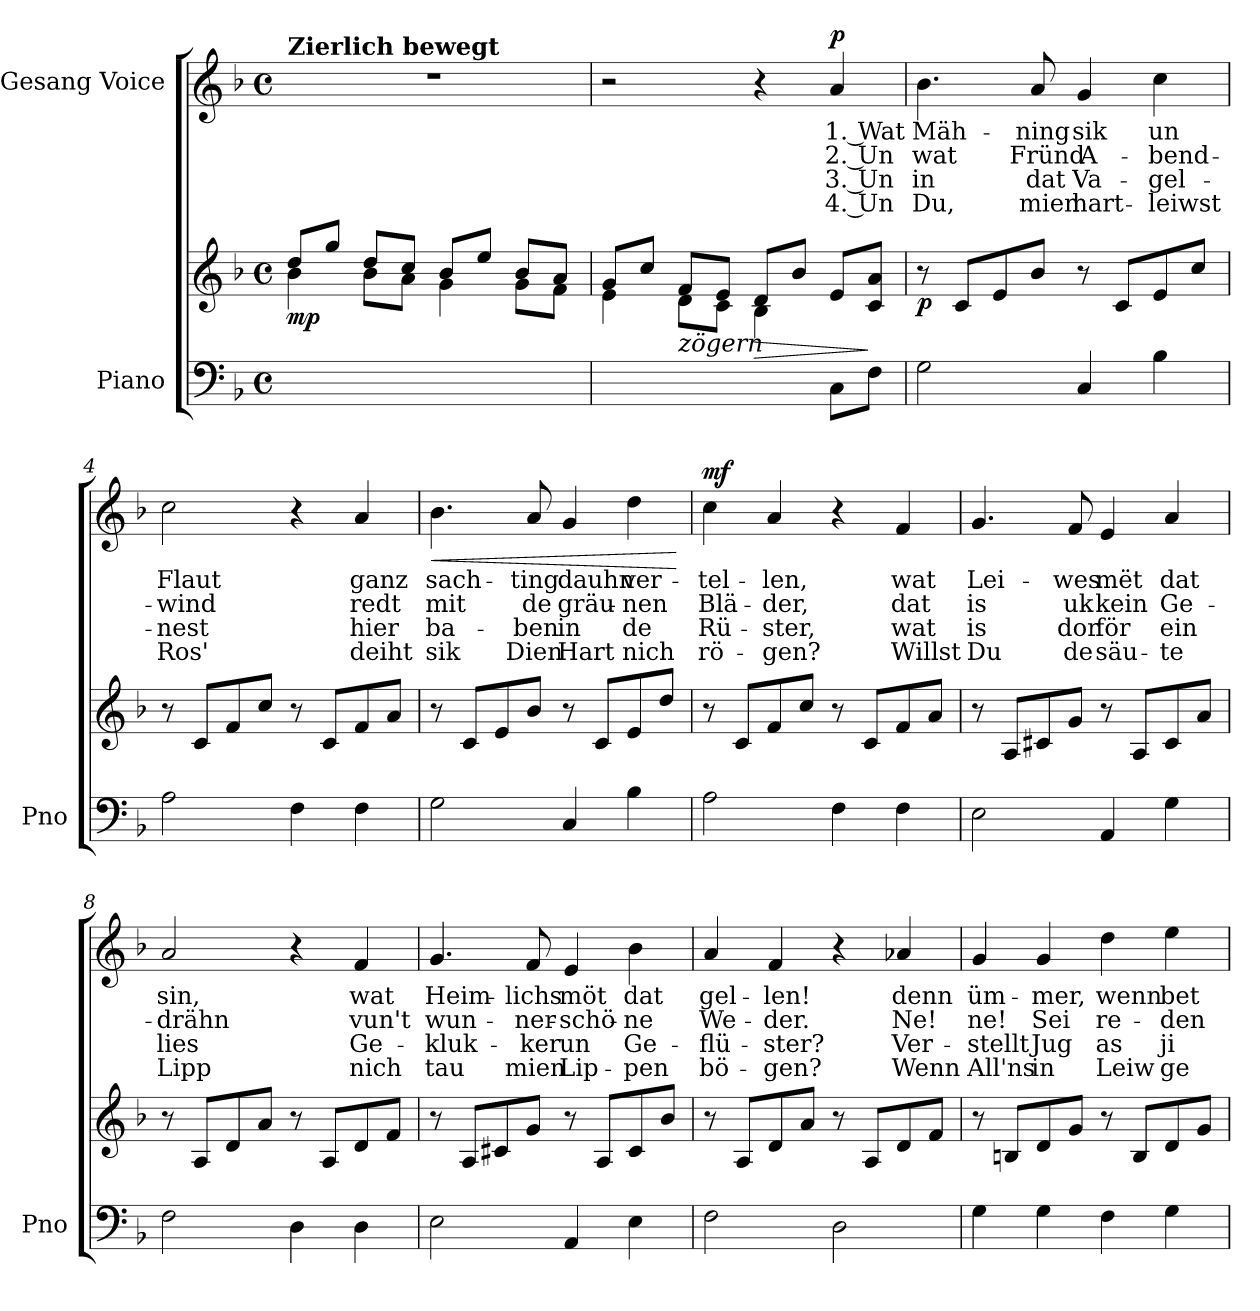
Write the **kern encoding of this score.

**kern	**kern	**dynam	**kern	**text	**text	**text	**text	**dynam
*part2	*part2	*part2	*part1	*part1	*part1	*part1	*part1	*part1
*staff3	*staff2	*staff2/3	*staff1	*staff1	*staff1	*staff1	*staff1	*staff1
*I"Piano	*	*	*I"Gesang Voice	*	*	*	*	*
*I'Pno	*	*	*	*	*	*	*	*
*clefF4	*clefG2	*	*clefG2	*	*	*	*	*
*k[b-]	*k[b-]	*	*k[b-]	*	*	*	*	*
*M4/4	*M4/4	*	*M4/4	*	*	*	*	*
*met(c)	*met(c)	*	*met(c)	*	*	*	*	*
=1	=1	=1	=1	=1	=1	=1	=1	=1
*	*^	*	*	*	*	*	*	*
!	!	!	!	!LO:TX:a:B:t=Zierlich bewegt	!	!	!	!	!
!	!	!	!LO:DY:b	!	!	!	!	!	!
1ryy	8dd/L	4b-\	mp	1r	.	.	.	.	.
.	8gg/J	.	.	.	.	.	.	.	.
.	8dd/L	8b-\L	.	.	.	.	.	.	.
.	8cc/J	8a\J	.	.	.	.	.	.	.
.	8b-/L	4g\	.	.	.	.	.	.	.
.	8ee/J	.	.	.	.	.	.	.	.
.	8b-/L	8g\L	.	.	.	.	.	.	.
.	8a/J	8f\J	.	.	.	.	.	.	.
=2	=2	=2	=2	=2	=2	=2	=2	=2	=2
*	*	*	*	*^	*	*	*	*	*
2.ryy	8g/L	4e\	.	2r	4ryy	.	.	.	.	.
.	8cc/J	.	.	.	.	.	.	.	.	.
*	*	*	*	*MM126	*	*	*	*	*	*
!	!LO:TX:b:i:t=zögern	!	!	!	!	!	!	!	!	!
.	8f/L	8d\L	.	.	2.ryy	.	.	.	.	.
.	8e/J	8c\J	.	.	.	.	.	.	.	.
!	!	!	!LO:HP:b	!	!	!	!	!	!	!
.	8d/L	4B-\	>	4r	.	.	.	.	.	.
.	8b-/J	.	.	.	.	.	.	.	.	.
!	!	!	!	!	!	!LO:LY:b	!LO:LY:b	!LO:LY:b	!LO:LY:b	!LO:DY:a
8C\L	8e/L	4ryy	.	4a/	.	1. Wat	2. Un	3. Un	4. Un	p
8F\J	8c/ 8a/J	.	]	.	.	.	.	.	.	.
*	*v	*v	*	*	*	*	*	*	*	*
=3	=3	=3	=3	=3	=3	=3	=3	=3	=3
!	!	!LO:DY:b	!	!	!LO:LY:b	!LO:LY:b	!LO:LY:b	!LO:LY:b	!
*	*	*	*v	*v	*	*	*	*	*
2G\	8r	p	4.b-\	Mäh-	wat	in	Du,	.
.	8c/L	.	.	.	.	.	.	.
.	8e/	.	.	.	.	.	.	.
!	!	!	!	!LO:LY:b	!LO:LY:b	!LO:LY:b	!LO:LY:b	!
.	8b-/J	.	8a/	-ning	Fründ	dat	mien	.
!	!	!	!	!LO:LY:b	!LO:LY:b	!LO:LY:b	!LO:LY:b	!
4C/	8r	.	4g/	sik	A-	Va-	hart-	.
.	8c/L	.	.	.	.	.	.	.
!	!	!	!	!LO:LY:b	!LO:LY:b	!LO:LY:b	!LO:LY:b	!
4B-\	8e/	.	4cc\	un	-bend-	-gel-	-leiwst	.
.	8cc/J	.	.	.	.	.	.	.
=4	=4	=4	=4	=4	=4	=4	=4	=4
!	!	!	!	!LO:LY:b	!LO:LY:b	!LO:LY:b	!LO:LY:b	!
2A\	8r	.	2cc\	Flaut	-wind	-nest	Ros'	.
.	8c/L	.	.	.	.	.	.	.
.	8f/	.	.	.	.	.	.	.
.	8cc/J	.	.	.	.	.	.	.
4F\	8r	.	4r	.	.	.	.	.
.	8c/L	.	.	.	.	.	.	.
!	!	!	!	!LO:LY:b	!LO:LY:b	!LO:LY:b	!LO:LY:b	!
4F\	8f/	.	4a/	ganz	redt	hier	deiht	.
.	8a/J	.	.	.	.	.	.	.
!!LO:LB:g=z
=5	=5	=5	=5	=5	=5	=5	=5	=5
!	!	!	!	!LO:LY:b	!LO:LY:b	!LO:LY:b	!LO:LY:b	!LO:HP:b
2G\	8r	.	4.b-\	sach-	mit	ba-	sik	<
.	8c/L	.	.	.	.	.	.	.
.	8e/	.	.	.	.	.	.	.
!	!	!	!	!LO:LY:b	!LO:LY:b	!LO:LY:b	!LO:LY:b	!
.	8b-/J	.	8a/	-ting	de	-ben	Dien	.
!	!	!	!	!LO:LY:b	!LO:LY:b	!LO:LY:b	!LO:LY:b	!
4C/	8r	.	4g/	dauhn	gräu-	in	Hart	.
.	8c/L	.	.	.	.	.	.	.
!	!	!	!	!LO:LY:b	!LO:LY:b	!LO:LY:b	!LO:LY:b	!
4B-\	8e/	.	4dd\	ver-	-nen	de	nich	.
.	8dd/J	.	.	.	.	.	.	.
.	.	.	.	.	.	.	.	[
=6	=6	=6	=6	=6	=6	=6	=6	=6
!	!	!	!	!LO:LY:b	!LO:LY:b	!LO:LY:b	!LO:LY:b	!LO:DY:a
2A\	8r	.	4cc\	-tel-	Blä-	Rü-	rö-	mf
.	8c/L	.	.	.	.	.	.	.
!	!	!	!	!LO:LY:b	!LO:LY:b	!LO:LY:b	!LO:LY:b	!
.	8f/	.	4a/	-len,	-der,	-ster,	-gen?	.
.	8cc/J	.	.	.	.	.	.	.
4F\	8r	.	4r	.	.	.	.	.
.	8c/L	.	.	.	.	.	.	.
!	!	!	!	!LO:LY:b	!LO:LY:b	!LO:LY:b	!LO:LY:b	!
4F\	8f/	.	4f/	wat	dat	wat	Willst	.
.	8a/J	.	.	.	.	.	.	.
=7	=7	=7	=7	=7	=7	=7	=7	=7
!	!	!	!	!LO:LY:b	!LO:LY:b	!LO:LY:b	!LO:LY:b	!
2E\	8r	.	4.g/	Lei-	is	is	Du	.
.	8A/L	.	.	.	.	.	.	.
.	8c#X/	.	.	.	.	.	.	.
!	!	!	!	!LO:LY:b	!LO:LY:b	!LO:LY:b	!LO:LY:b	!
.	8g/J	.	8f/	-wes	uk	dor	de	.
!	!	!	!	!LO:LY:b	!LO:LY:b	!LO:LY:b	!LO:LY:b	!
4AA/	8r	.	4e/	mët	kein	för	säu-	.
.	8A/L	.	.	.	.	.	.	.
!	!	!	!	!LO:LY:b	!LO:LY:b	!LO:LY:b	!LO:LY:b	!
4G\	8c#/	.	4a/	dat	Ge-	ein	-te	.
.	8a/J	.	.	.	.	.	.	.
=8	=8	=8	=8	=8	=8	=8	=8	=8
!	!	!	!	!LO:LY:b	!LO:LY:b	!LO:LY:b	!LO:LY:b	!
2F\	8r	.	2a/	sin,	-drähn	lies	Lipp	.
.	8A/L	.	.	.	.	.	.	.
.	8d/	.	.	.	.	.	.	.
.	8a/J	.	.	.	.	.	.	.
4D\	8r	.	4r	.	.	.	.	.
.	8A/L	.	.	.	.	.	.	.
!	!	!	!	!LO:LY:b	!LO:LY:b	!LO:LY:b	!LO:LY:b	!
4D\	8d/	.	4f/	wat	vun't	Ge-	nich	.
.	8f/J	.	.	.	.	.	.	.
=9	=9	=9	=9	=9	=9	=9	=9	=9
!	!	!	!	!LO:LY:b	!LO:LY:b	!LO:LY:b	!LO:LY:b	!
2E\	8r	.	4.g/	Heim-	wun-	-kluk-	tau	.
.	8A/L	.	.	.	.	.	.	.
.	8c#X/	.	.	.	.	.	.	.
!	!	!	!	!LO:LY:b	!LO:LY:b	!LO:LY:b	!LO:LY:b	!
.	8g/J	.	8f/	-lichs	-ner-	-ker	mien	.
!	!	!	!	!LO:LY:b	!LO:LY:b	!LO:LY:b	!LO:LY:b	!
4AA/	8r	.	4e/	möt	-schö-	un	Lip-	.
.	8A/L	.	.	.	.	.	.	.
!	!	!	!	!LO:LY:b	!LO:LY:b	!LO:LY:b	!LO:LY:b	!
4E\	8c#/	.	4b-\	dat	-ne	Ge-	-pen	.
.	8b-/J	.	.	.	.	.	.	.
!!LO:LB:g=z
=10	=10	=10	=10	=10	=10	=10	=10	=10
!	!	!	!	!LO:LY:b	!LO:LY:b	!LO:LY:b	!LO:LY:b	!
2F\	8r	.	4a/	gel-	We-	-flü-	bö-	.
.	8A/L	.	.	.	.	.	.	.
!	!	!	!	!LO:LY:b	!LO:LY:b	!LO:LY:b	!LO:LY:b	!
.	8d/	.	4f/	-len!	-der.	-ster?	-gen?	.
.	8a/J	.	.	.	.	.	.	.
2D\	8r	.	4r	.	.	.	.	.
.	8A/L	.	.	.	.	.	.	.
!	!	!	!	!LO:LY:b	!LO:LY:b	!LO:LY:b	!LO:LY:b	!
.	8d/	.	4a-X/	denn	Ne!	Ver-	Wenn	.
.	8f/J	.	.	.	.	.	.	.
=11	=11	=11	=11	=11	=11	=11	=11	=11
!	!	!	!	!LO:LY:b	!LO:LY:b	!LO:LY:b	!LO:LY:b	!
4G\	8r	.	4g/	üm-	ne!	-stellt	All'ns	.
.	8Bn/L	.	.	.	.	.	.	.
!	!	!	!	!LO:LY:b	!LO:LY:b	!LO:LY:b	!LO:LY:b	!
4G\	8d/	.	4g/	-mer,	Sei	Jug	in	.
.	8g/J	.	.	.	.	.	.	.
!	!	!	!	!LO:LY:b	!LO:LY:b	!LO:LY:b	!LO:LY:b	!
4F\	8r	.	4dd\	wenn	re-	as	Leiw	.
.	8B/L	.	.	.	.	.	.	.
!	!	!	!	!LO:LY:b	!LO:LY:b	!LO:LY:b	!LO:LY:b	!
4G\	8d/	.	4ee\	bet	-den	ji	ge-	.
.	8g/J	.	.	.	.	.	.	.
=	=	=	=	=	=	=	=	=
*-	*-	*-	*-	*-	*-	*-	*-	*-
